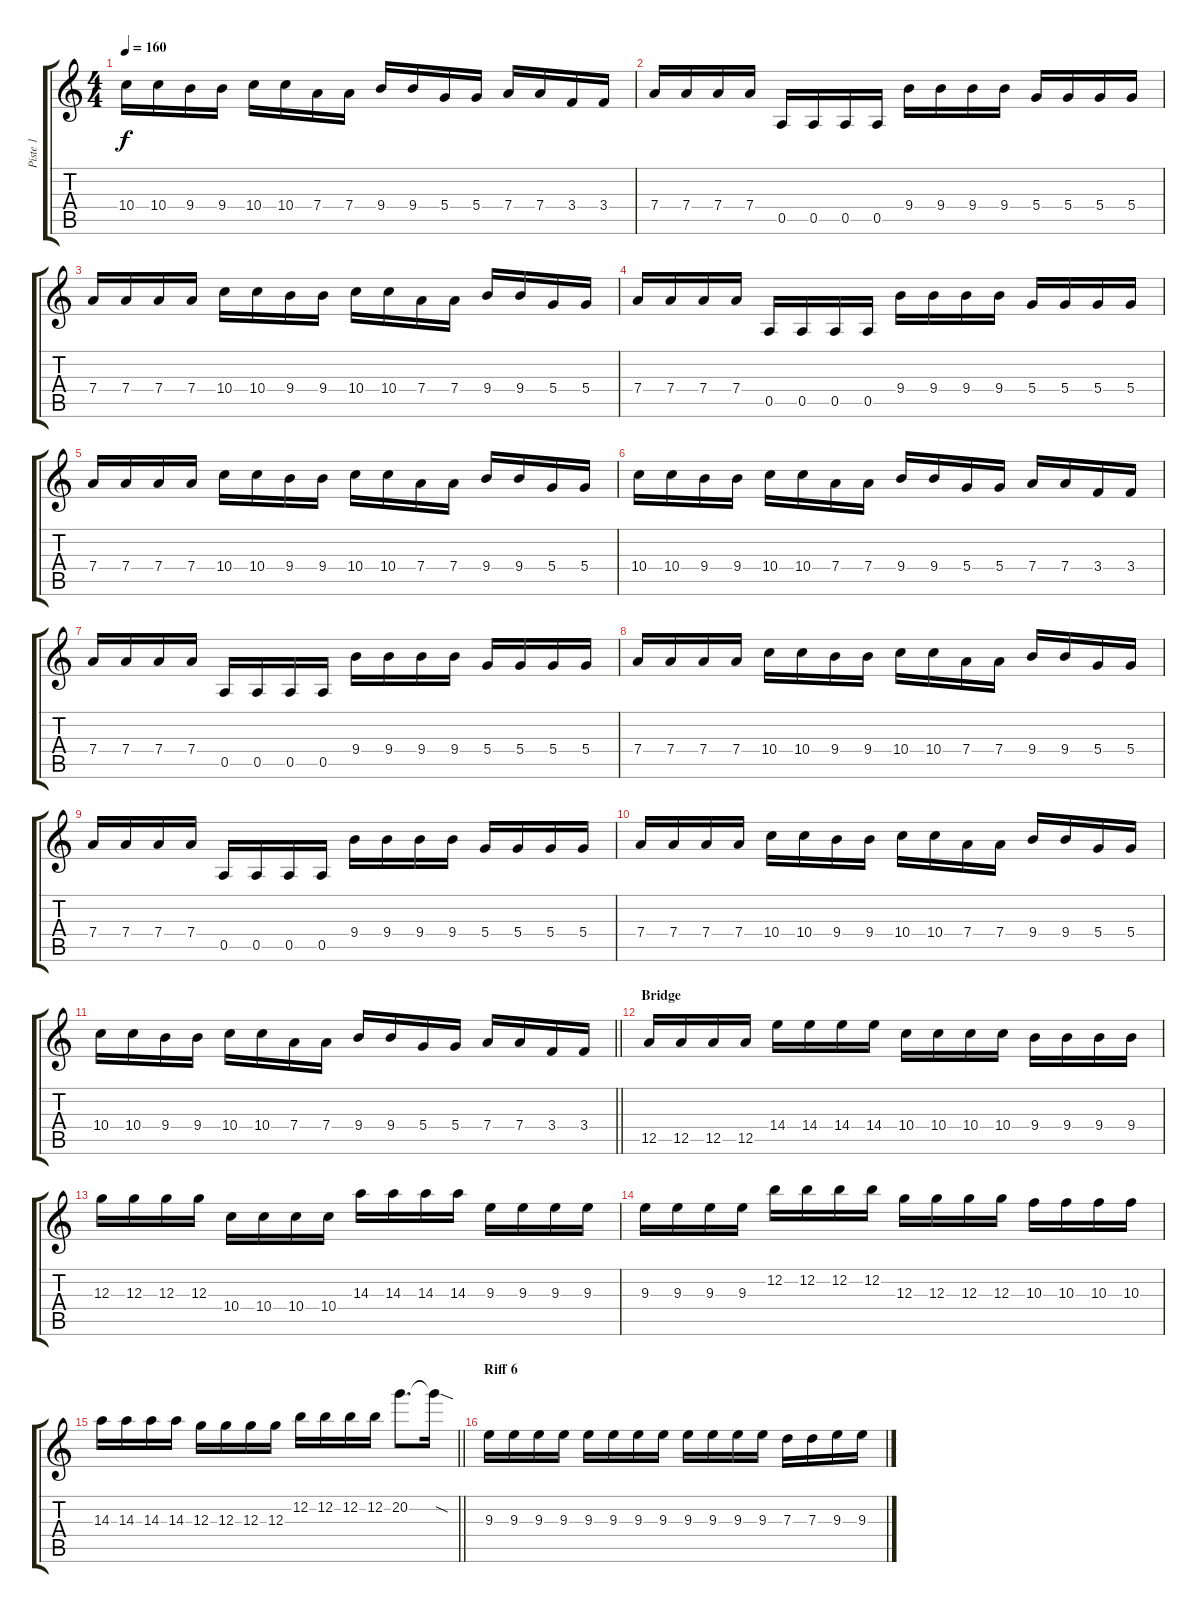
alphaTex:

\track ("Piste 1" "Piste 1") {instrument distortionguitar}
\staff {score tabs}
\tuning (E4 B3 G3 D3 A2 E2) {hide}
\ts (4 4)
\tempo 160
\clef g2
\ks c
10.4.16{dy f} 10.4.16 9.4.16 9.4.16 10.4.16 10.4.16 7.4.16 7.4.16 9.4.16 9.4.16 5.4.16 5.4.16 7.4.16 7.4.16 3.4.16 3.4.16 |
7.4.16 7.4.16 7.4.16 7.4.16 0.5.16 0.5.16 0.5.16 0.5.16 9.4.16 9.4.16 9.4.16 9.4.16 5.4.16 5.4.16 5.4.16 5.4.16 |
7.4.16 7.4.16 7.4.16 7.4.16 10.4.16 10.4.16 9.4.16 9.4.16 10.4.16 10.4.16 7.4.16 7.4.16 9.4.16 9.4.16 5.4.16 5.4.16 |
7.4.16 7.4.16 7.4.16 7.4.16 0.5.16 0.5.16 0.5.16 0.5.16 9.4.16 9.4.16 9.4.16 9.4.16 5.4.16 5.4.16 5.4.16 5.4.16 |
7.4.16 7.4.16 7.4.16 7.4.16 10.4.16 10.4.16 9.4.16 9.4.16 10.4.16 10.4.16 7.4.16 7.4.16 9.4.16 9.4.16 5.4.16 5.4.16 |
10.4.16 10.4.16 9.4.16 9.4.16 10.4.16 10.4.16 7.4.16 7.4.16 9.4.16 9.4.16 5.4.16 5.4.16 7.4.16 7.4.16 3.4.16 3.4.16 |
7.4.16 7.4.16 7.4.16 7.4.16 0.5.16 0.5.16 0.5.16 0.5.16 9.4.16 9.4.16 9.4.16 9.4.16 5.4.16 5.4.16 5.4.16 5.4.16 |
7.4.16 7.4.16 7.4.16 7.4.16 10.4.16 10.4.16 9.4.16 9.4.16 10.4.16 10.4.16 7.4.16 7.4.16 9.4.16 9.4.16 5.4.16 5.4.16 |
7.4.16 7.4.16 7.4.16 7.4.16 0.5.16 0.5.16 0.5.16 0.5.16 9.4.16 9.4.16 9.4.16 9.4.16 5.4.16 5.4.16 5.4.16 5.4.16 |
7.4.16 7.4.16 7.4.16 7.4.16 10.4.16 10.4.16 9.4.16 9.4.16 10.4.16 10.4.16 7.4.16 7.4.16 9.4.16 9.4.16 5.4.16 5.4.16 |
\barLineRight lightlight
10.4.16 10.4.16 9.4.16 9.4.16 10.4.16 10.4.16 7.4.16 7.4.16 9.4.16 9.4.16 5.4.16 5.4.16 7.4.16 7.4.16 3.4.16 3.4.16 |
\section ("" "Bridge")
12.5.16 12.5.16 12.5.16 12.5.16 14.4.16 14.4.16 14.4.16 14.4.16 10.4.16 10.4.16 10.4.16 10.4.16 9.4.16 9.4.16 9.4.16 9.4.16 |
12.3.16 12.3.16 12.3.16 12.3.16 10.4.16 10.4.16 10.4.16 10.4.16 14.3.16 14.3.16 14.3.16 14.3.16 9.3.16 9.3.16 9.3.16 9.3.16 |
9.3.16 9.3.16 9.3.16 9.3.16 12.2.16 12.2.16 12.2.16 12.2.16 12.3.16 12.3.16 12.3.16 12.3.16 10.3.16 10.3.16 10.3.16 10.3.16 |
\barLineRight lightlight
14.3.16 14.3.16 14.3.16 14.3.16 12.3.16 12.3.16 12.3.16 12.3.16 12.2.16 12.2.16 12.2.16 12.2.16 20.2.8{d} 20.2{sod t}.16 |
\section ("" "Riff 6")
9.3.16{volume 16} 9.3.16 9.3.16 9.3.16 9.3.16 9.3.16 9.3.16 9.3.16 9.3.16 9.3.16 9.3.16 9.3.16 7.3.16 7.3.16 9.3.16 9.3.16
